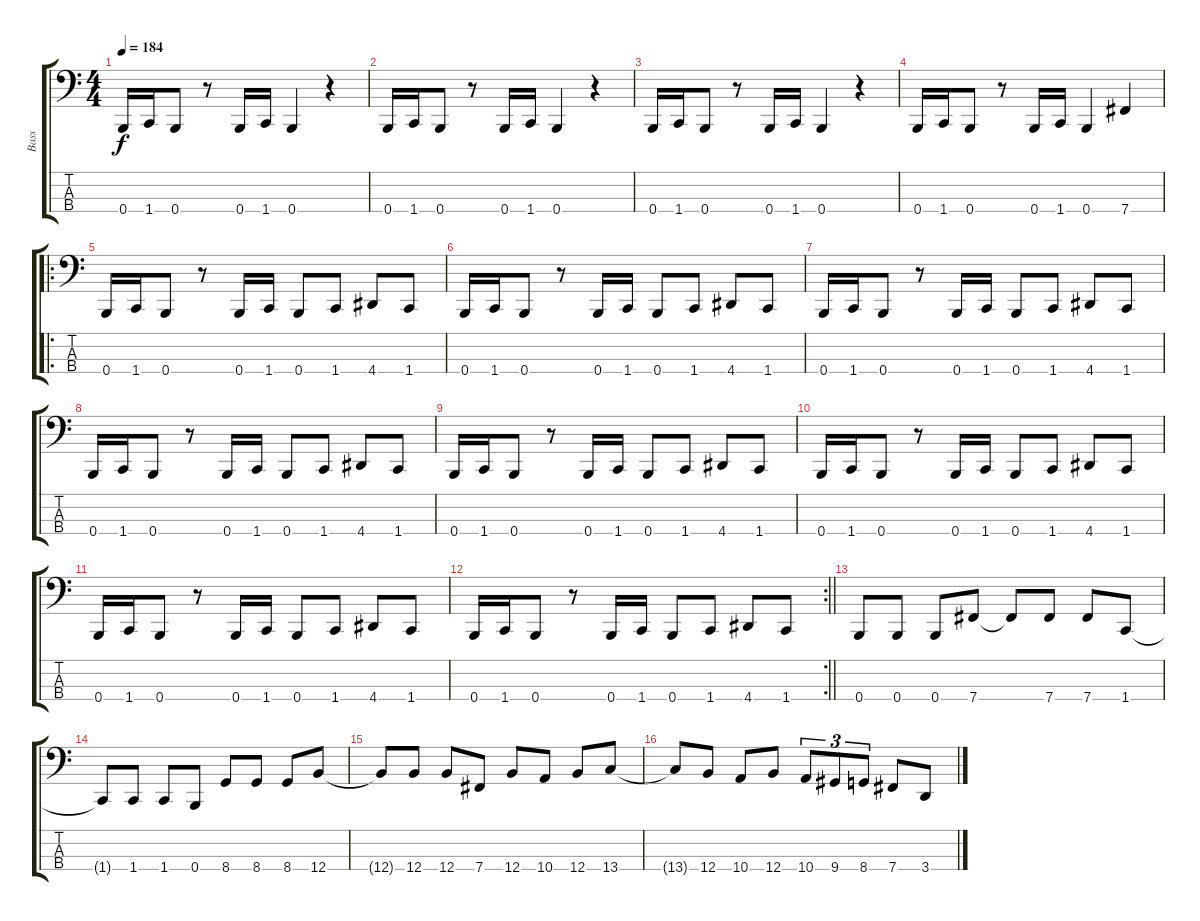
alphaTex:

\track ("Bass" "Bass") {instrument electricbasspick}
\staff {score tabs}
\tuning (E2 B1 Gb1 B0) {hide}
\ts (4 4)
\tempo 184
\clef f4
\ks c
0.4.16{dy f} 1.4.16 0.4.8 r.8 0.4.16 1.4.16 0.4.4 r.4 |
0.4.16 1.4.16 0.4.8 r.8 0.4.16 1.4.16 0.4.4 r.4 |
0.4.16 1.4.16 0.4.8 r.8 0.4.16 1.4.16 0.4.4 r.4 |
0.4.16 1.4.16 0.4.8 r.8 0.4.16 1.4.16 0.4.4 7.4.4 |
\ro
0.4.16 1.4.16 0.4.8 r.8 0.4.16 1.4.16 0.4.8 1.4.8 4.4.8 1.4.8 |
0.4.16 1.4.16 0.4.8 r.8 0.4.16 1.4.16 0.4.8 1.4.8 4.4.8 1.4.8 |
0.4.16 1.4.16 0.4.8 r.8 0.4.16 1.4.16 0.4.8 1.4.8 4.4.8 1.4.8 |
0.4.16 1.4.16 0.4.8 r.8 0.4.16 1.4.16 0.4.8 1.4.8 4.4.8 1.4.8 |
0.4.16 1.4.16 0.4.8 r.8 0.4.16 1.4.16 0.4.8 1.4.8 4.4.8 1.4.8 |
0.4.16 1.4.16 0.4.8 r.8 0.4.16 1.4.16 0.4.8 1.4.8 4.4.8 1.4.8 |
0.4.16 1.4.16 0.4.8 r.8 0.4.16 1.4.16 0.4.8 1.4.8 4.4.8 1.4.8 |
\rc 2
\barLineRight lightlight
0.4.16 1.4.16 0.4.8 r.8 0.4.16 1.4.16 0.4.8 1.4.8 4.4.8 1.4.8 |
0.4.8 0.4.8 0.4.8 7.4.8 7.4{t}.8 7.4.8 7.4.8 1.4.8 |
1.4{t}.8 1.4.8 1.4.8 0.4.8 8.4.8 8.4.8 8.4.8 12.4.8 |
12.4{t}.8 12.4.8 12.4.8 7.4.8 12.4.8 10.4.8 12.4.8 13.4.8 |
13.4{t}.8 12.4.8 10.4.8 12.4.8 10.4.8{tu (3 2)} 9.4.8{tu (3 2)} 8.4.8{tu (3 2)} 7.4.8 3.4.8
